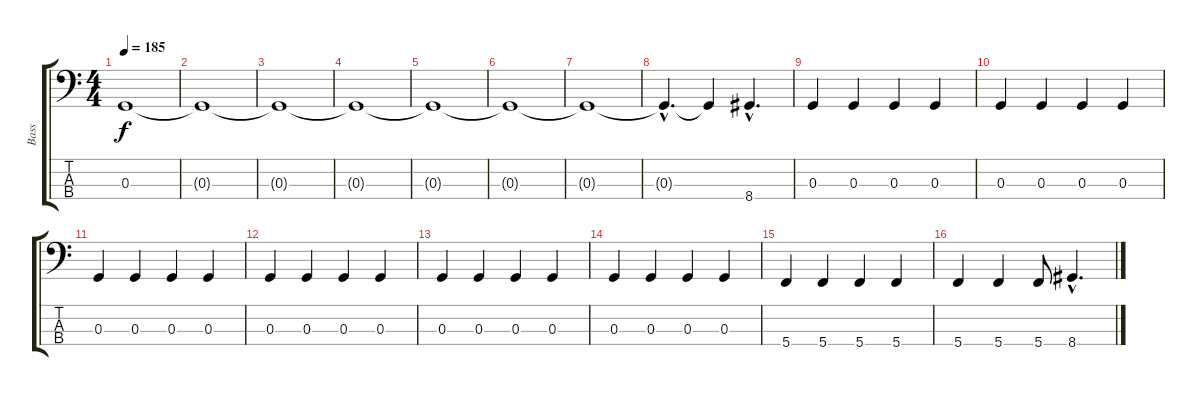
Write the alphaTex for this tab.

\track ("Bass" "Bass") {instrument slapbass1}
\staff {score tabs}
\tuning (F2 C2 G1 C1) {hide}
\ts (4 4)
\tempo 185
\clef f4
\ks c
0.3.1{dy f instrument slapbass1} |
0.3{t}.1 |
0.3{t}.1 |
0.3{t}.1 |
0.3{t}.1 |
0.3{t}.1 |
0.3{t}.1 |
0.3{hac t}.4{d} 0.3{t}.4 8.4{hac}.4{d} |
0.3.4 0.3.4 0.3.4 0.3.4 |
0.3.4 0.3.4 0.3.4 0.3.4 |
0.3.4 0.3.4 0.3.4 0.3.4 |
0.3.4 0.3.4 0.3.4 0.3.4 |
0.3.4 0.3.4 0.3.4 0.3.4 |
0.3.4 0.3.4 0.3.4 0.3.4 |
5.4.4 5.4.4 5.4.4 5.4.4 |
5.4.4 5.4.4 5.4.8 8.4{hac}.4{d}
